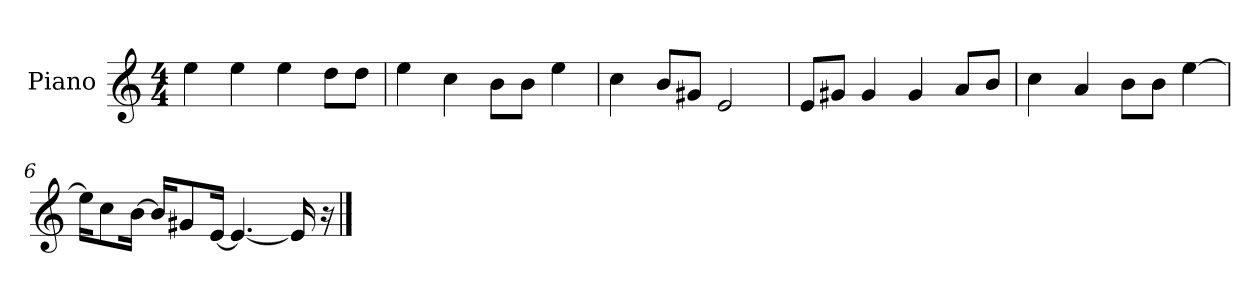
**kern
*part1
*staff1
*I"Piano
*I'P-no
*clefG2
*k[]
*M4/4
*MM90
=1
4ee\
4ee\
4ee\
8dd\L
8dd\J
=2
4ee\
4cc\
8b\L
8b\J
4ee\
=3
4cc\
8b/L
8g#X/J
2e/
=4
8e/L
8g#X/J
4g#/
4g#/
8a/L
8b/J
=5
4cc\
4a/
8b\L
8b\J
[4ee\
=6
16ee\KL]
8cc\
[16b\Jk
16b/KL]
8g#X/
[16e/Jk
4.e/_
16e/]
16r
==
*-
